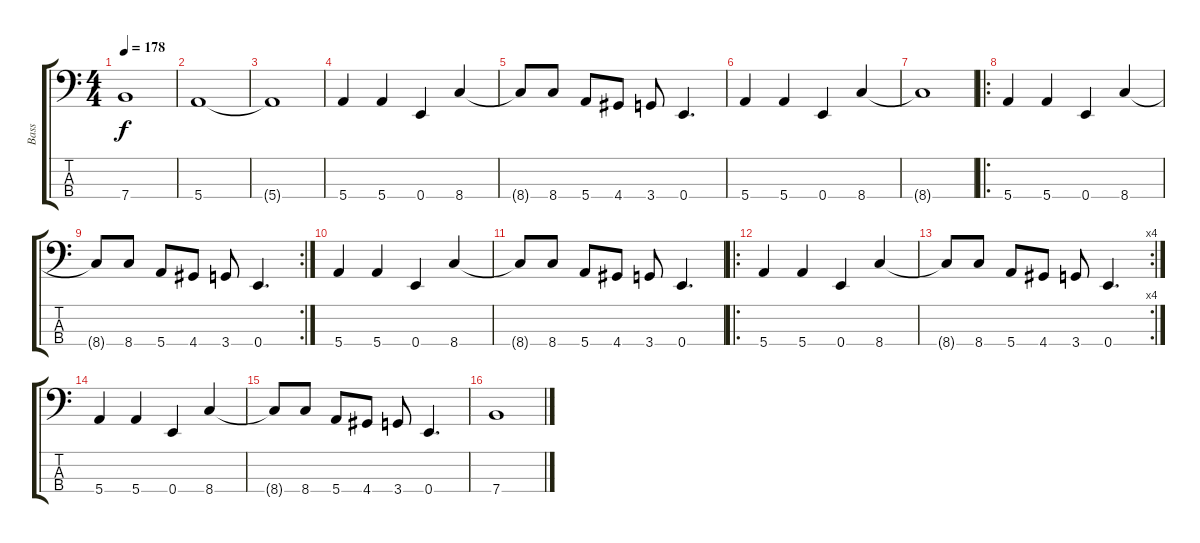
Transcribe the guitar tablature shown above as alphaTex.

\track ("Bass" "Bass") {instrument electricbasspick}
\staff {score tabs}
\tuning (G2 D2 A1 E1) {hide}
\ts (4 4)
\tempo 178
\clef f4
\ks c
7.4{t}.1{dy f} |
5.4.1 |
5.4{t}.1 |
5.4.4 5.4.4 0.4.4 8.4.4 |
8.4{t}.8 8.4.8 5.4.8 4.4.8 3.4.8 0.4.4{d} |
5.4.4 5.4.4 0.4.4 8.4.4 |
8.4{t}.1 |
\ro
5.4.4 5.4.4 0.4.4 8.4.4 |
\rc 2
8.4{t}.8 8.4.8 5.4.8 4.4.8 3.4.8 0.4.4{d} |
5.4.4 5.4.4 0.4.4 8.4.4 |
8.4{t}.8 8.4.8 5.4.8 4.4.8 3.4.8 0.4.4{d} |
\ro
5.4.4 5.4.4 0.4.4 8.4.4 |
\rc 4
8.4{t}.8 8.4.8 5.4.8 4.4.8 3.4.8 0.4.4{d} |
5.4.4 5.4.4 0.4.4 8.4.4 |
8.4{t}.8 8.4.8 5.4.8 4.4.8 3.4.8 0.4.4{d} |
7.4.1
